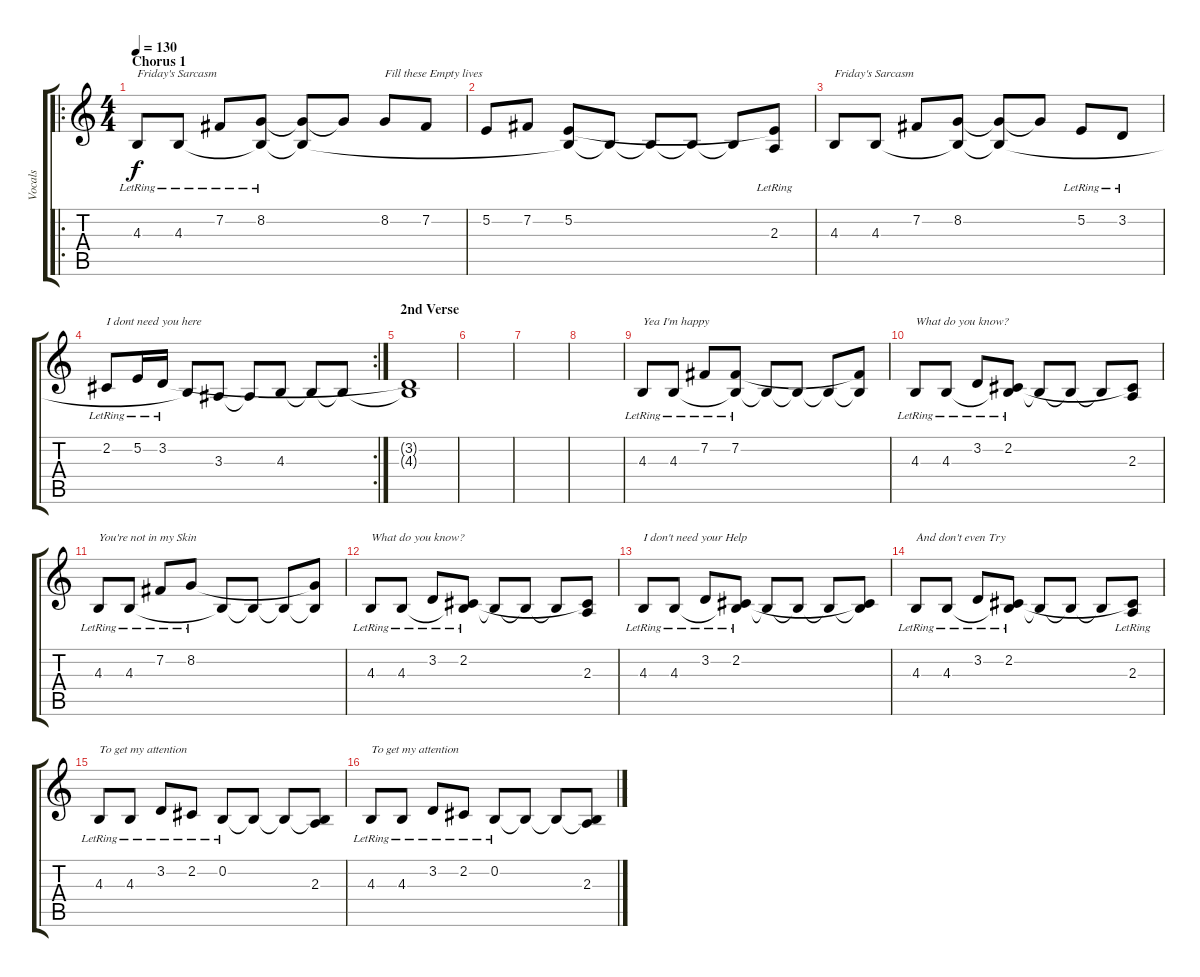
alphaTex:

\track ("Vocals" "Vocals") {instrument lead1square}
\staff {score tabs}
\tuning (E4 B3 G3 D3 A2 E2) {hide}
\ro
\ts (4 4)
\section ("" "Chorus 1")
\tempo 130
\clef g2
\ks c
4.3{lr}.8{txt "Friday's Sarcasm" dy f} 4.3{lr}.8 7.2{lr}.8 (8.2{lr} 4.3{t}).8 (8.2{t} 4.3{t}).8 8.2{t}.8 8.2.8{txt "Fill these Empty lives"} 7.2.8 |
5.2.8 7.2.8 (5.2 4.3{t}).8 4.3{t}.8 4.3{t}.8 4.3{t}.8 4.3{t}.8 (5.2{t} 2.3{lr}).8 |
4.3.8{txt "Friday's Sarcasm"} 4.3.8 7.2.8 (8.2 4.3{t}).8 (8.2{t} 4.3{t}).8 8.2{t}.8 5.2{lr}.8 3.2{lr}.8 |
\rc 2
2.2{lr}.8{txt "I dont need you here"} 5.2{lr}.16 3.2{lr}.16 4.3{t}.8 3.3.8 3.3{t}.8 4.3.8 4.3{t}.8 4.3{t}.8 |
\section ("" "2nd Verse")
(3.2{t} 4.3{t}).1 |
|
|
|
4.3{lr}.8{txt "Yea I'm happy"} 4.3{lr}.8 7.2{lr}.8 (7.2{lr} 4.3{t}).8 4.3{t}.8 4.3{t}.8 4.3{t}.8 (7.2{t} 4.3{t}).8 |
4.3{lr}.8{txt "What do you know?"} 4.3{lr}.8 3.2{lr}.8 (2.2{lr} 4.3{t}).8 4.3{t}.8 4.3{t}.8 4.3{t}.8 (2.2{t} 2.3).8 |
4.3{lr}.8{txt "You're not in my Skin"} 4.3{lr}.8 7.2{lr}.8 8.2{lr}.8 4.3{t}.8 4.3{t}.8 4.3{t}.8 (8.2{t} 4.3{t}).8 |
4.3{lr}.8{txt "What do you know?"} 4.3{lr}.8 3.2{lr}.8 (2.2{lr} 4.3{t}).8 4.3{t}.8 4.3{t}.8 4.3{t}.8 (2.2{t} 2.3).8 |
4.3{lr}.8{txt "I don't need your Help"} 4.3{lr}.8 3.2{lr}.8 (2.2{lr} 4.3{t}).8 4.3{t}.8 4.3{t}.8 4.3{t}.8 (2.2{t} 4.3{t}).8 |
4.3{lr}.8{txt "And don't even Try"} 4.3{lr}.8 3.2{lr}.8 (2.2{lr} 4.3{t}).8 4.3{t}.8 4.3{t}.8 4.3{t}.8 (2.2{t} 2.3{lr}).8 |
4.3{lr}.8{txt "To get my attention"} 4.3{lr}.8 3.2{lr}.8 2.2{lr}.8 0.2{lr}.8 0.2{t}.8 0.2{t}.8 (0.2{t} 2.3).8 |
4.3{lr}.8{txt "To get my attention"} 4.3{lr}.8 3.2{lr}.8 2.2{lr}.8 0.2{lr}.8 0.2{t}.8 0.2{t}.8 (0.2{t} 2.3).8
